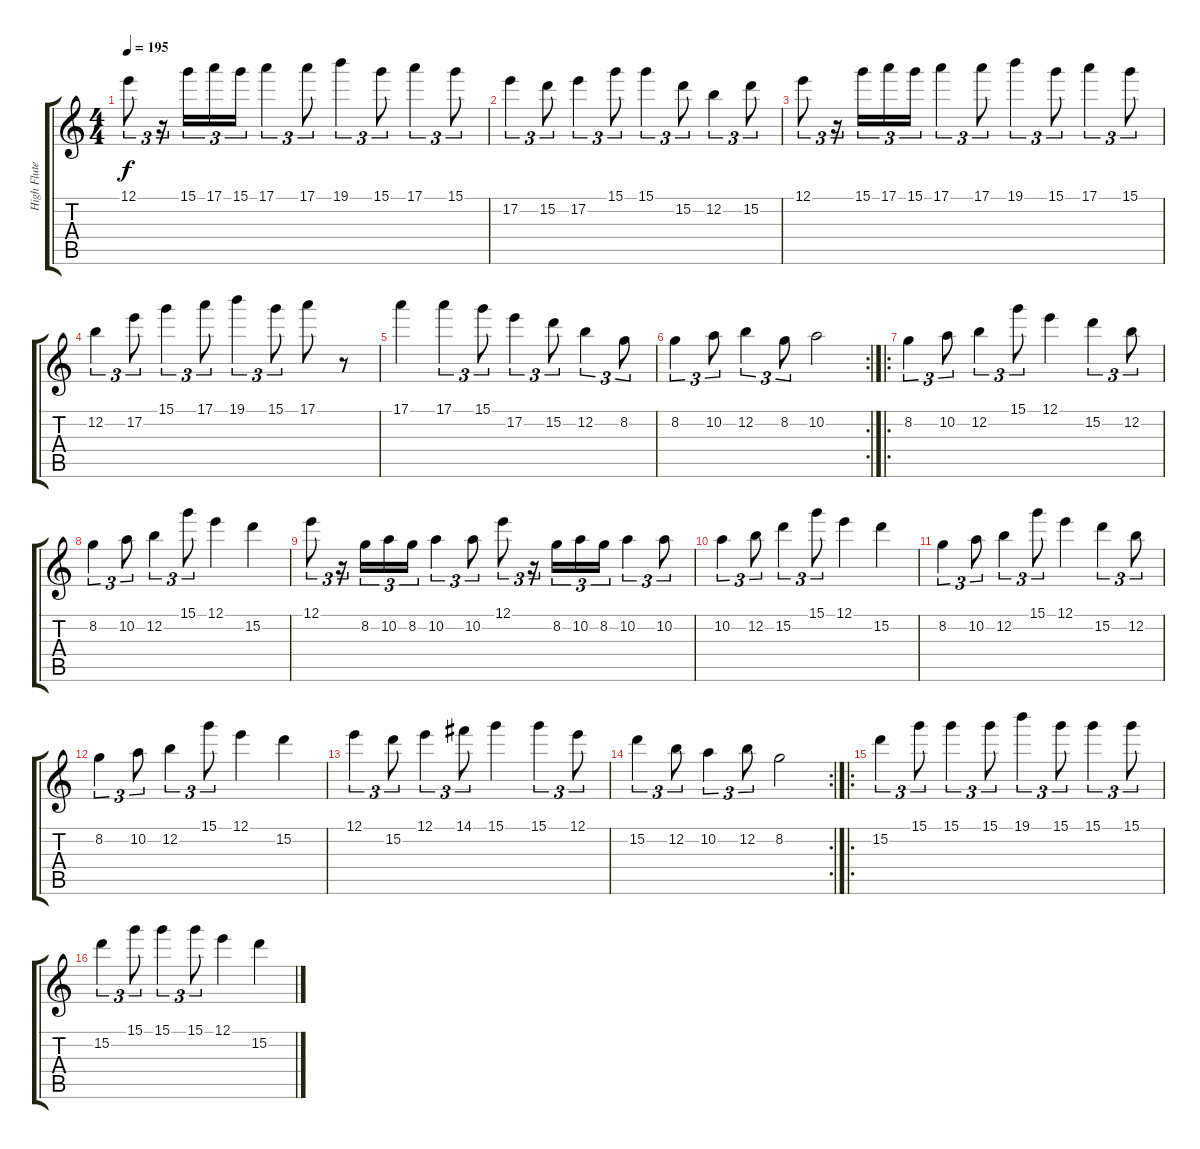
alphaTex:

\track ("High Flute (one Oct. higher)" "High Flute") {instrument flute}
\staff {score tabs}
\tuning (E5 B4 G4 D4 A3 E3) {hide}
\ts (4 4)
\tempo 195
\clef g2
\ks c
12.1.8{tu (3 2) dy f} r.16{tu (3 2)} 15.1.16{tu (3 2)} 17.1.16{tu (3 2)} 15.1.16{tu (3 2)} 17.1.4{tu (3 2)} 17.1.8{tu (3 2)} 19.1.4{tu (3 2)} 15.1.8{tu (3 2)} 17.1.4{tu (3 2)} 15.1.8{tu (3 2)} |
17.2.4{tu (3 2)} 15.2.8{tu (3 2)} 17.2.4{tu (3 2)} 15.1.8{tu (3 2)} 15.1.4{tu (3 2)} 15.2.8{tu (3 2)} 12.2.4{tu (3 2)} 15.2.8{tu (3 2)} |
12.1.8{tu (3 2)} r.16{tu (3 2)} 15.1.16{tu (3 2)} 17.1.16{tu (3 2)} 15.1.16{tu (3 2)} 17.1.4{tu (3 2)} 17.1.8{tu (3 2)} 19.1.4{tu (3 2)} 15.1.8{tu (3 2)} 17.1.4{tu (3 2)} 15.1.8{tu (3 2)} |
12.2.4{tu (3 2)} 17.2.8{tu (3 2)} 15.1.4{tu (3 2)} 17.1.8{tu (3 2)} 19.1.4{tu (3 2)} 15.1.8{tu (3 2)} 17.1.8 r.8 |
17.1.4 17.1.4{tu (3 2)} 15.1.8{tu (3 2)} 17.2.4{tu (3 2)} 15.2.8{tu (3 2)} 12.2.4{tu (3 2)} 8.2.8{tu (3 2)} |
\rc 2
8.2.4{tu (3 2)} 10.2.8{tu (3 2)} 12.2.4{tu (3 2)} 8.2.8{tu (3 2)} 10.2.2 |
\ro
8.2.4{tu (3 2)} 10.2.8{tu (3 2)} 12.2.4{tu (3 2)} 15.1.8{tu (3 2)} 12.1.4 15.2.4{tu (3 2)} 12.2.8{tu (3 2)} |
8.2.4{tu (3 2)} 10.2.8{tu (3 2)} 12.2.4{tu (3 2)} 15.1.8{tu (3 2)} 12.1.4 15.2.4 |
12.1.8{tu (3 2)} r.16{tu (3 2)} 8.2.16{tu (3 2)} 10.2.16{tu (3 2)} 8.2.16{tu (3 2)} 10.2.4{tu (3 2)} 10.2.8{tu (3 2)} 12.1.8{tu (3 2)} r.16{tu (3 2)} 8.2.16{tu (3 2)} 10.2.16{tu (3 2)} 8.2.16{tu (3 2)} 10.2.4{tu (3 2)} 10.2.8{tu (3 2)} |
10.2.4{tu (3 2)} 12.2.8{tu (3 2)} 15.2.4{tu (3 2)} 15.1.8{tu (3 2)} 12.1.4 15.2.4 |
8.2.4{tu (3 2)} 10.2.8{tu (3 2)} 12.2.4{tu (3 2)} 15.1.8{tu (3 2)} 12.1.4 15.2.4{tu (3 2)} 12.2.8{tu (3 2)} |
8.2.4{tu (3 2)} 10.2.8{tu (3 2)} 12.2.4{tu (3 2)} 15.1.8{tu (3 2)} 12.1.4 15.2.4 |
12.1.4{tu (3 2)} 15.2.8{tu (3 2)} 12.1.4{tu (3 2)} 14.1.8{tu (3 2)} 15.1.4 15.1.4{tu (3 2)} 12.1.8{tu (3 2)} |
\rc 2
15.2.4{tu (3 2)} 12.2.8{tu (3 2)} 10.2.4{tu (3 2)} 12.2.8{tu (3 2)} 8.2.2 |
\ro
15.2.4{tu (3 2)} 15.1.8{tu (3 2)} 15.1.4{tu (3 2)} 15.1.8{tu (3 2)} 19.1.4{tu (3 2)} 15.1.8{tu (3 2)} 15.1.4{tu (3 2)} 15.1.8{tu (3 2)} |
15.2.4{tu (3 2)} 15.1.8{tu (3 2)} 15.1.4{tu (3 2)} 15.1.8{tu (3 2)} 12.1.4 15.2.4
